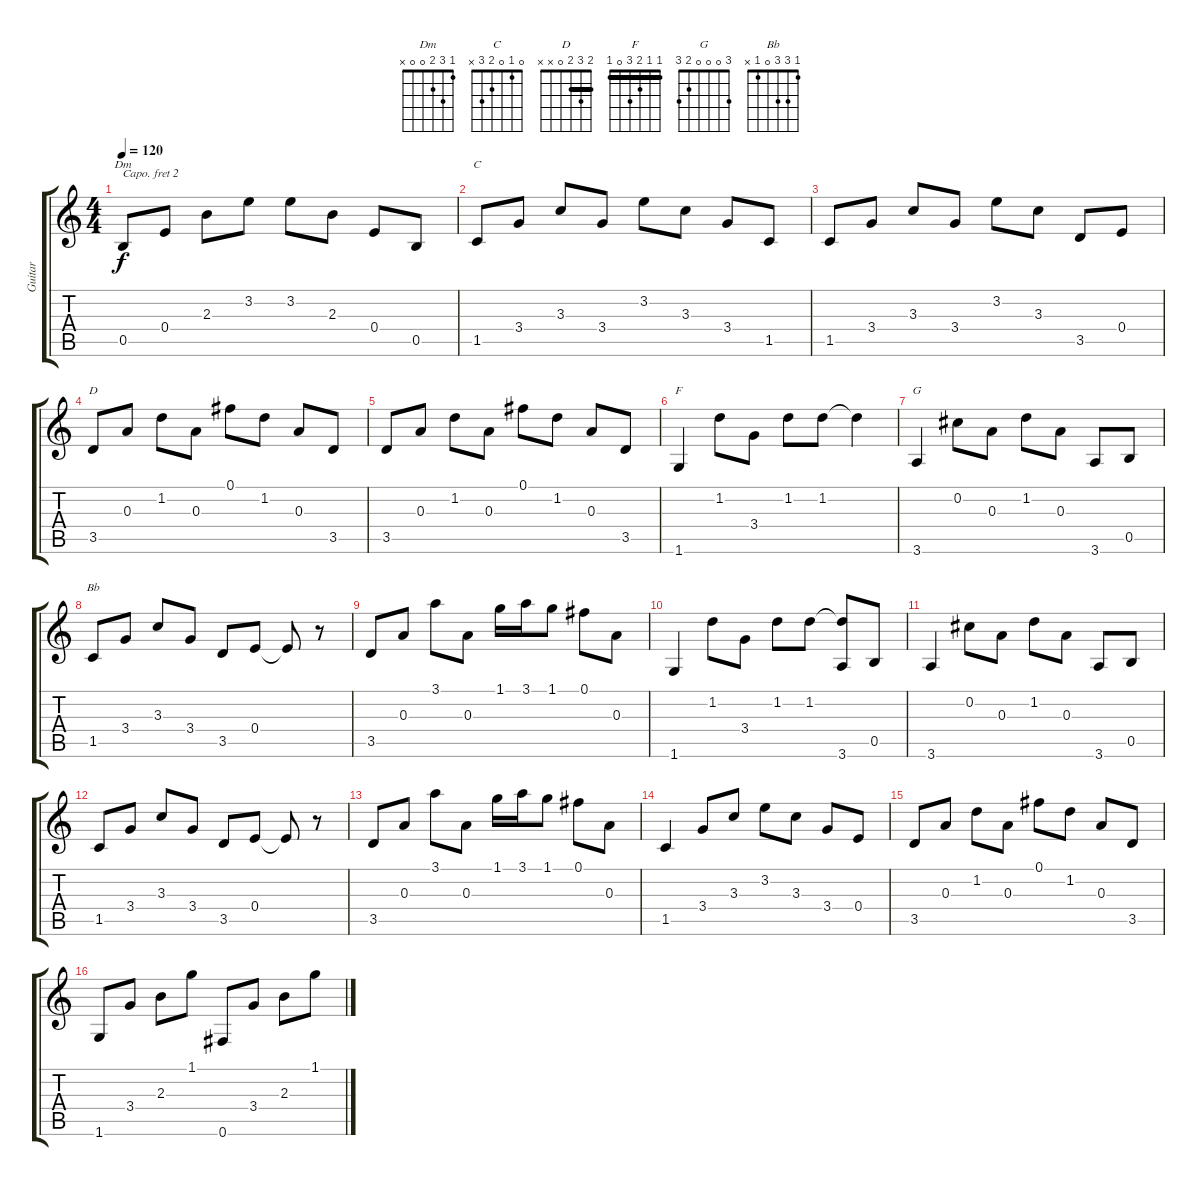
\track ("Guitar" "Guitar") {instrument acousticguitarnylon}
\staff {score tabs}
\capo 2
\tuning (E4 B3 G3 D3 A2 E2) {hide}
\chord ("Dm" 1 3 2 0 0 x)
\chord ("C" 0 1 0 2 3 x)
\chord ("D" 2 3 2 0 x x) {barre 2}
\chord ("F" 1 1 2 3 0 1) {barre 1}
\chord ("G" 3 0 0 0 2 3)
\chord ("Bb" 1 3 3 0 1 x)
\ts (4 4)
\tempo 120
\clef g2
\ks c
0.5.8{ch "Dm" dy f} 0.4.8 2.3.8 3.2.8 3.2.8 2.3.8 0.4.8 0.5.8 |
1.5.8{ch "C"} 3.4.8 3.3.8 3.4.8 3.2.8 3.3.8 3.4.8 1.5.8 |
1.5.8 3.4.8 3.3.8 3.4.8 3.2.8 3.3.8 3.5.8 0.4.8 |
3.5.8{ch "D"} 0.3.8 1.2.8 0.3.8 0.1.8 1.2.8 0.3.8 3.5.8 |
3.5.8 0.3.8 1.2.8 0.3.8 0.1.8 1.2.8 0.3.8 3.5.8 |
1.6.4{ch "F"} 1.2.8 3.4.8 1.2.8 1.2.8 1.2{t}.4 |
3.6.4{ch "G"} 0.2.8 0.3.8 1.2.8 0.3.8 3.6.8 0.5.8 |
1.5.8{ch "Bb"} 3.4.8 3.3.8 3.4.8 3.5.8 0.4.8 0.4{t}.8 r.8 |
3.5.8 0.3.8 3.1.8 0.3.8 1.1.16 3.1.16 1.1.8 0.1.8 0.3.8 |
1.6.4 1.2.8 3.4.8 1.2.8 1.2.8 (1.2{t} 3.6).8 0.5.8 |
3.6.4 0.2.8 0.3.8 1.2.8 0.3.8 3.6.8 0.5.8 |
1.5.8 3.4.8 3.3.8 3.4.8 3.5.8 0.4.8 0.4{t}.8 r.8 |
3.5.8 0.3.8 3.1.8 0.3.8 1.1.16 3.1.16 1.1.8 0.1.8 0.3.8 |
1.5.4 3.4.8 3.3.8 3.2.8 3.3.8 3.4.8 0.4.8 |
3.5.8 0.3.8 1.2.8 0.3.8 0.1.8 1.2.8 0.3.8 3.5.8 |
1.6.8 3.4.8 2.3.8 1.1.8 0.6.8 3.4.8 2.3.8 1.1.8
